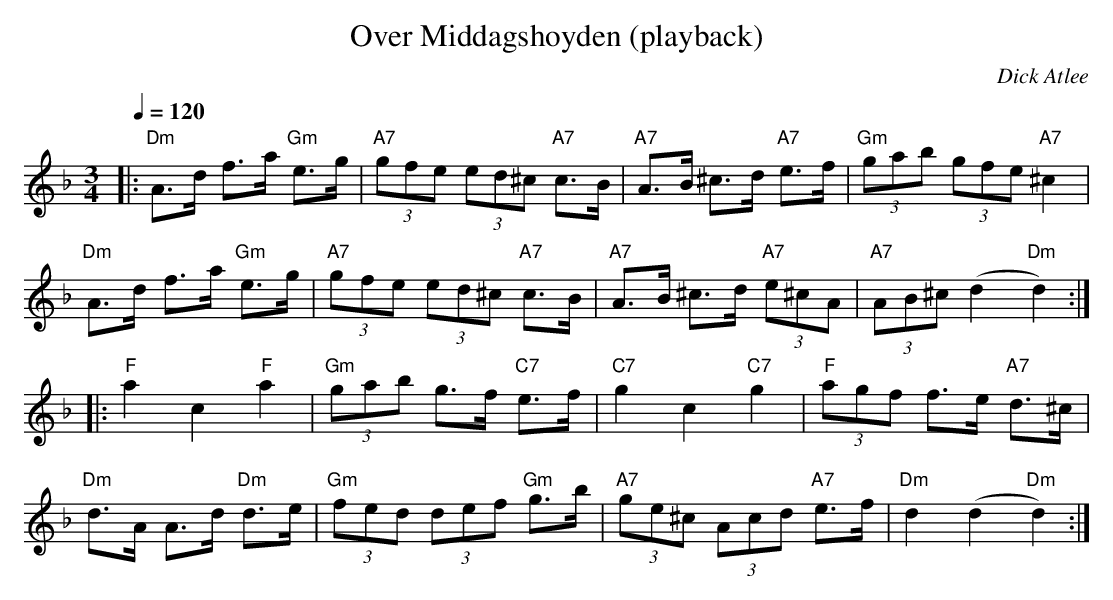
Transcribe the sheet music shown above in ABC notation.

X:1
T:Over Middagshoyden (playback)
M:3/4
L:1/8
Q:1/4=120
C:Dick Atlee
K:Dm
|: "Dm" A>d f>a "Gm" e>g | "A7" (3gfe (3ed^c"A7"  c>B |
"A7" A>B ^c>d "A7" e>f | "Gm" (3gab (3gfe "A7" ^c2 | !
"Dm" A>d f>a "Gm" e>g | "A7" (3gfe (3ed^c "A7" c>B |
"A7" A>B ^c>d  "A7" (3e^cA | "A7" (3AB^c (d2 "Dm" d2) :| !
|: "F" a2 c2 "F" a2 | "Gm" (3gab g>f "C7" e>f |
"C7" g2 c2 "C7" g2 | "F" (3agf f>e "A7" d>^c | !
"Dm" d>A A>d "Dm" d>e | "Gm" (3fed (3def "Gm" g>b |
"A7" (3ge^c (3Acd "A7" e>f | "Dm" d2 (d2 "Dm" d2) :|
